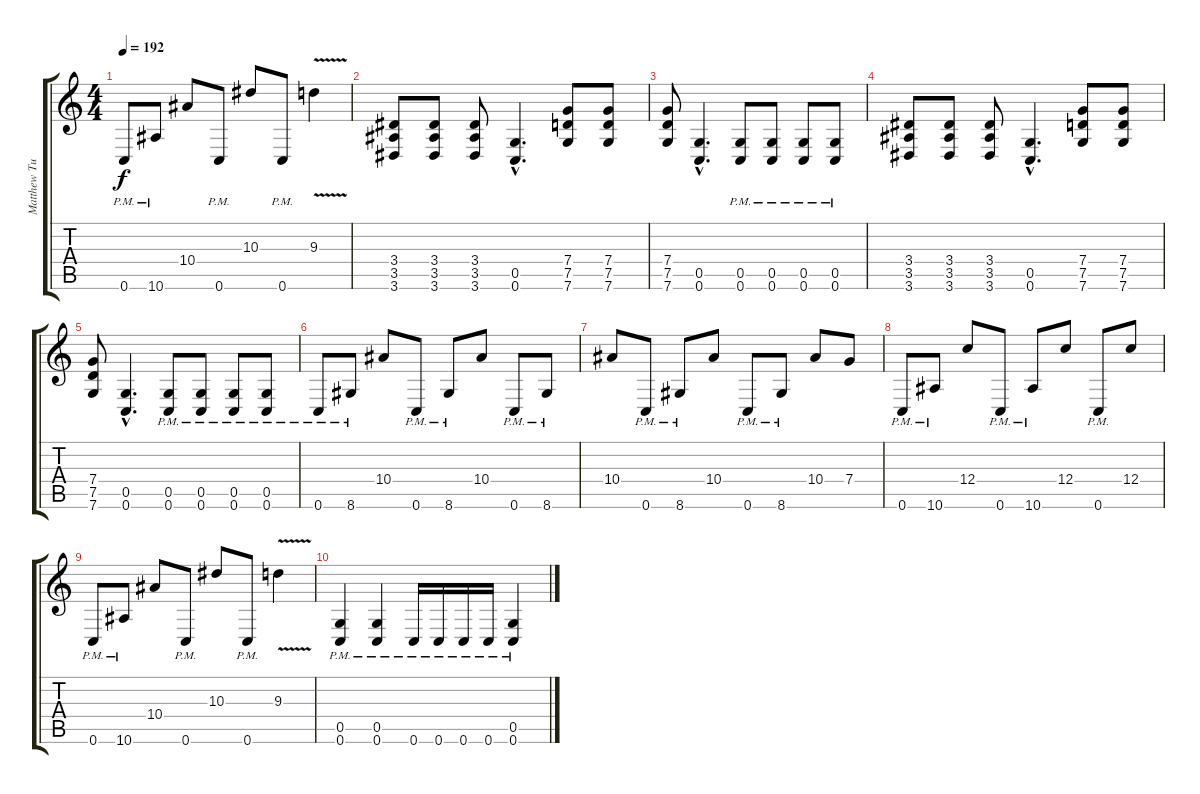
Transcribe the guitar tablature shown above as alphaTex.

\track ("Matthew Tuck (Guitar + Vocals)" "Matthew Tu") {instrument distortionguitar}
\staff {score tabs}
\tuning (D4 A3 F3 C3 G2 C2) {hide}
\ts (4 4)
\tempo 192
\clef g2
\ks c
0.6{pm}.8{dy f} 10.6{pm}.8 10.4.8 0.6{pm}.8 10.3.8 0.6{pm}.8 9.3{v}.4 |
(3.4 3.5 3.6).8 (3.4 3.5 3.6).8 (3.4 3.5 3.6).8 (0.5{hac} 0.6{hac}).4{d} (7.4 7.5 7.6).8 (7.4 7.5 7.6).8 |
(7.4 7.5 7.6).8 (0.5{hac} 0.6{hac}).4{d} (0.5{pm} 0.6{pm}).8 (0.5{pm} 0.6{pm}).8 (0.5{pm} 0.6{pm}).8 (0.5{pm} 0.6{pm}).8 |
(3.4 3.5 3.6).8 (3.4 3.5 3.6).8 (3.4 3.5 3.6).8 (0.5{hac} 0.6{hac}).4{d} (7.4 7.5 7.6).8 (7.4 7.5 7.6).8 |
(7.4 7.5 7.6).8 (0.5{hac} 0.6{hac}).4{d} (0.5{pm} 0.6{pm}).8 (0.5{pm} 0.6{pm}).8 (0.5{pm} 0.6{pm}).8 (0.5{pm} 0.6{pm}).8 |
0.6{pm}.8 8.6{pm}.8 10.4.8 0.6{pm}.8 8.6{pm}.8 10.4.8 0.6{pm}.8 8.6{pm}.8 |
10.4.8 0.6{pm}.8 8.6{pm}.8 10.4.8 0.6{pm}.8 8.6{pm}.8 10.4.8 7.4.8 |
0.6{pm}.8 10.6{pm}.8 12.4.8 0.6{pm}.8 10.6{pm}.8 12.4.8 0.6{pm}.8 12.4.8 |
0.6{pm}.8 10.6{pm}.8 10.4.8 0.6{pm}.8 10.3.8 0.6{pm}.8 9.3{v}.4 |
(0.5{pm} 0.6{pm}).4 (0.5{pm} 0.6{pm}).4 0.6{pm}.16 0.6{pm}.16 0.6{pm}.16 0.6{pm}.16 (0.5{pm} 0.6{pm}).4
